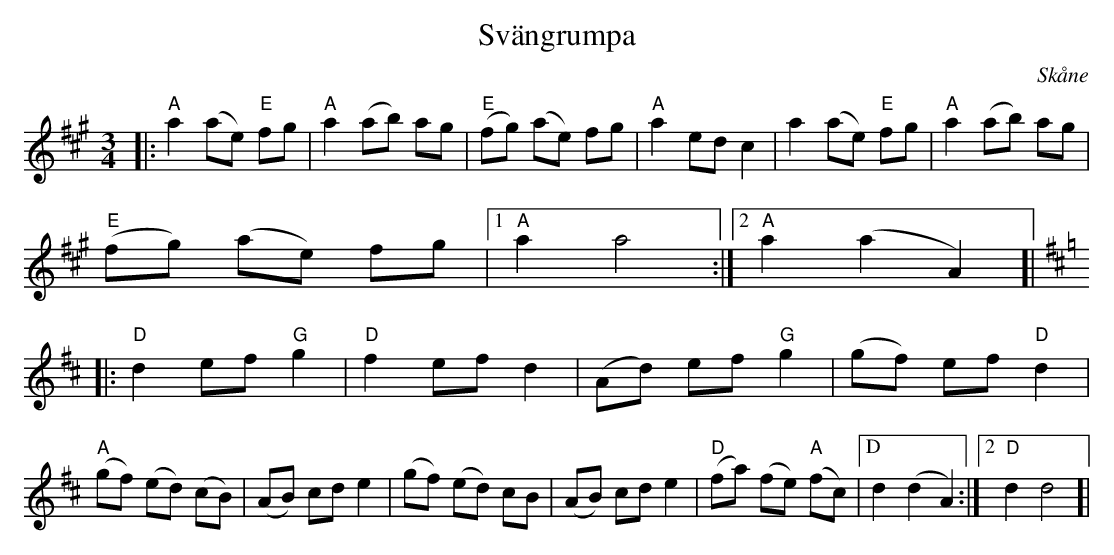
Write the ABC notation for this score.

X:1
T:Svängrumpa
O:Skåne
M:3/4
L:1/8
K:A
|: "A"a2 (ae) "E"fg | "A"a2 (ab) ag | "E"(fg) (ae) fg | "A"a2 ed c2 | a2 (ae) "E"fg | "A"a2 (ab) ag |
"E"(fg) (ae) fg |[1 "A"a2 a4 :|[2 "A"a2 (a2 A2)]|
K:D
|: "D"d2 ef "G"g2 | "D"f2 ef d2 | (Ad) ef "G"g2 | (gf) ef "D"d2 |
"A"(gf) (ed) (cB) | (AB) cd e2 | (gf) (ed) cB | (AB) cd e2 | "D"(fa) (fe) "A"(fc) |["D"1 d2 (d2 A2) :|[2 "D"d2 d4]|
